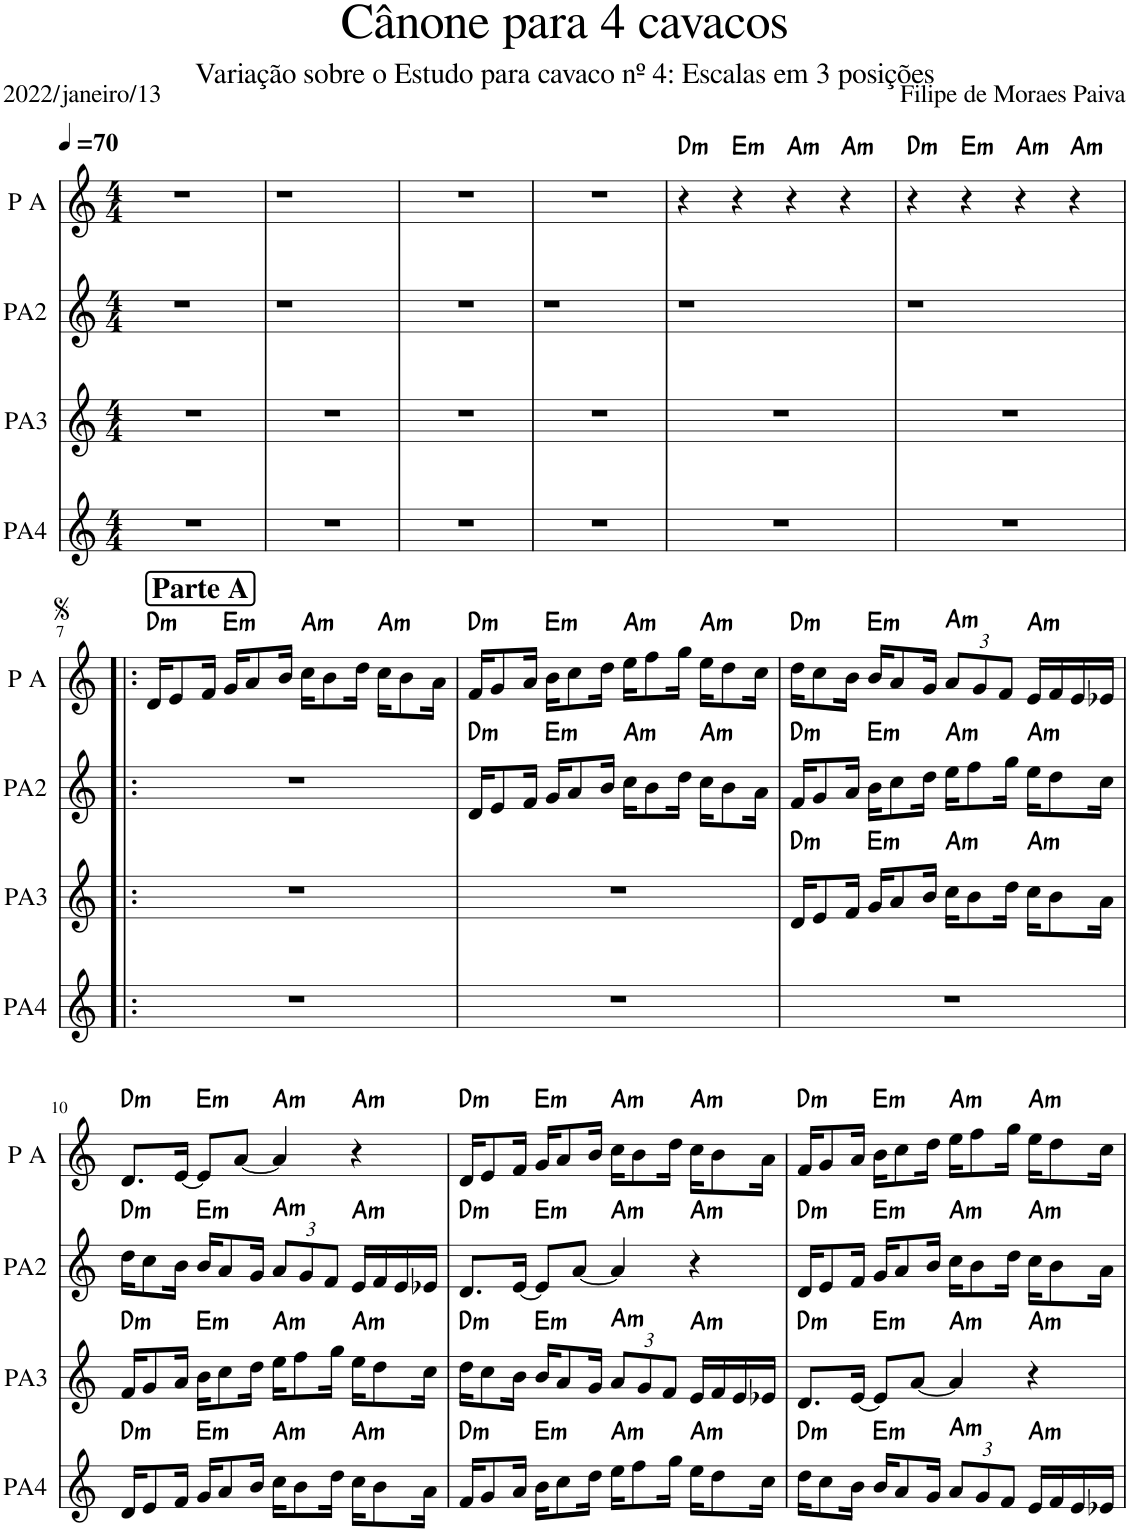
**kern	**kern	**dynam	**harte	**kern	**harte	**kern	**harte	**kern	**harte	**kern	**harte
*part6	*part5	*part5	*part5	*part4	*part4	*part3	*part3	*part2	*part2	*part1	*part1
*staff6	*staff5	*staff5	*	*staff4	*	*staff3	*	*staff2	*	*staff1	*
*I"P G	*I"P M	*	*	*I"PA4	*	*I"PA3	*	*I"PA2	*	*I"P A	*
*I'P G	*I'P M	*	*	*I'PA4	*	*I'PA3	*	*I'PA2	*	*I'P A	*
*stria5	*stria5	*	*	*	*	*	*	*	*	*	*
*clefFv4	*clefGv2	*	*	*clefG2	*	*clefG2	*	*clefG2	*	*clefG2	*
*	*	*	*	*ITrd7c12	*	*	*	*	*	*	*
*k[]	*k[]	*	*	*k[]	*	*k[]	*	*k[]	*	*k[]	*
*M4/4	*M4/4	*	*	*M4/4	*	*M4/4	*	*M4/4	*	*M4/4	*
*MM70	*MM70	*	*	*MM70	*	*MM70	*	*MM70	*	*MM70	*
=1	=1	=1	=1	=1	=1	=1	=1	=1	=1	=1	=1
1r	1r	.	.	1r	.	1r	.	1r	.	1r	.
=2	=2	=2	=2	=2	=2	=2	=2	=2	=2	=2	=2
1r	1r	.	.	1r	.	1r	.	1r	.	1r	.
=3	=3	=3	=3	=3	=3	=3	=3	=3	=3	=3	=3
1r	1r	.	.	1r	.	1r	.	1r	.	1r	.
=4	=4	=4	=4	=4	=4	=4	=4	=4	=4	=4	=4
1r	1r	.	.	1r	.	1r	.	1r	.	1r	.
=5	=5	=5	=5	=5	=5	=5	=5	=5	=5	=5	=5
!	!	!LO:DY:b	!LO:H:kt=m	!	!	!	!	!	!	!	!LO:H:kt=m
8.DD/L	16r	p	D:min	1r	.	1r	.	1r	.	4r	D:min
.	8D/ 8F/ 8A/L	.	.	.	.	.	.	.	.	.	.
16FF/Jk	[16D/ [16F/ [16A/Jk	.	.	.	.	.	.	.	.	.	.
!	!	!	!LO:H:kt=m	!	!	!	!	!	!	!	!LO:H:kt=m
8.EE/L	16D]/ 16F]/ 16A]/LL	.	E:min	.	.	.	.	.	.	4r	E:min
.	16E/ 16G/ 16B/J	.	.	.	.	.	.	.	.	.	.
.	8E/ 8G/ 8B/J	.	.	.	.	.	.	.	.	.	.
16BBB/Jk	.	.	.	.	.	.	.	.	.	.	.
!	!	!	!LO:H:kt=m	!	!	!	!	!	!	!	!LO:H:kt=m
8.CC/L	8E/ 8A/ 8c/L	.	A:min	.	.	.	.	.	.	4r	A:min
.	8E/ 8A/ 8c/J	.	.	.	.	.	.	.	.	.	.
16EE/Jk	.	.	.	.	.	.	.	.	.	.	.
!	!	!	!LO:H:kt=m	!	!	!	!	!	!	!	!LO:H:kt=m
16AAA/KL	8.E/ 8.A/ 8.c/L	.	A:min	.	.	.	.	.	.	4r	A:min
8CC/	.	.	.	.	.	.	.	.	.	.	.
16AAA/Jk	16E/ 16A/ 16c/Jk	.	.	.	.	.	.	.	.	.	.
=6	=6	=6	=6	=6	=6	=6	=6	=6	=6	=6	=6
!	!	!LO:DY:b	!LO:H:kt=m	!	!	!	!	!	!	!	!LO:H:kt=m
8.DD/L	16r	p	D:min	1r	.	1r	.	1r	.	4r	D:min
.	8D/ 8F/ 8A/L	.	.	.	.	.	.	.	.	.	.
16FF/Jk	[16D/ [16F/ [16A/Jk	.	.	.	.	.	.	.	.	.	.
!	!	!	!LO:H:kt=m	!	!	!	!	!	!	!	!LO:H:kt=m
8.EE/L	16D]/ 16F]/ 16A]/LL	.	E:min	.	.	.	.	.	.	4r	E:min
.	16E/ 16G/ 16B/J	.	.	.	.	.	.	.	.	.	.
.	8E/ 8G/ 8B/J	.	.	.	.	.	.	.	.	.	.
16BBB/Jk	.	.	.	.	.	.	.	.	.	.	.
!	!	!	!LO:H:kt=m	!	!	!	!	!	!	!	!LO:H:kt=m
8.CC/L	8E/ 8A/ 8c/L	.	A:min	.	.	.	.	.	.	4r	A:min
.	8E/ 8A/ 8c/J	.	.	.	.	.	.	.	.	.	.
16EE/Jk	.	.	.	.	.	.	.	.	.	.	.
!	!	!	!LO:H:kt=m	!	!	!	!	!	!	!	!LO:H:kt=m
16AAA/KL	8.E/ 8.A/ 8.c/L	.	A:min	.	.	.	.	.	.	4r	A:min
8CC/	.	.	.	.	.	.	.	.	.	.	.
16AAA/Jk	16E/ 16A/ 16c/Jk	.	.	.	.	.	.	.	.	.	.
!!LO:LB:g=z
!!LO:REH:place=s1:a:B:cj:fs=14:t=Parte A
=7!|:	=7!|:	=7!|:	=7!|:	=7!|:	=7!|:	=7!|:	=7!|:	=7!|:	=7!|:	=7!|:	=7!|:
!	!	!LO:DY:b	!LO:H:kt=m	!	!	!	!	!	!	!	!LO:H:kt=m
8.DD/L	16r	p	D:min	1r	.	1r	.	1r	.	16d/KL	D:min
.	8D/ 8F/ 8A/L	.	.	.	.	.	.	.	.	8e/	.
16FF/Jk	[16D/ [16F/ [16A/Jk	.	.	.	.	.	.	.	.	16f/Jk	.
!	!	!	!LO:H:kt=m	!	!	!	!	!	!	!	!LO:H:kt=m
8.EE/L	16D]/ 16F]/ 16A]/LL	.	E:min	.	.	.	.	.	.	16g/KL	E:min
.	16E/ 16G/ 16B/J	.	.	.	.	.	.	.	.	8a/	.
.	8E/ 8G/ 8B/J	.	.	.	.	.	.	.	.	.	.
16BBB/Jk	.	.	.	.	.	.	.	.	.	16b/Jk	.
!	!	!	!LO:H:kt=m	!	!	!	!	!	!	!	!LO:H:kt=m
8.CC/L	8E/ 8A/ 8c/L	.	A:min	.	.	.	.	.	.	16cc\KL	A:min
.	.	.	.	.	.	.	.	.	.	8b\	.
.	8E/ 8A/ 8c/J	.	.	.	.	.	.	.	.	.	.
16EE/Jk	.	.	.	.	.	.	.	.	.	16dd\Jk	.
!	!	!	!LO:H:kt=m	!	!	!	!	!	!	!	!LO:H:kt=m
16AAA/KL	8.E/ 8.A/ 8.c/L	.	A:min	.	.	.	.	.	.	16cc\KL	A:min
8CC/	.	.	.	.	.	.	.	.	.	8b\	.
16AAA/Jk	16E/ 16A/ 16c/Jk	.	.	.	.	.	.	.	.	16a\Jk	.
=8	=8	=8	=8	=8	=8	=8	=8	=8	=8	=8	=8
!	!	!LO:DY:b	!LO:H:kt=m	!	!	!	!	!	!LO:H:kt=m	!	!LO:H:kt=m
8.DD/L	16r	p	D:min	1r	.	1r	.	16d/KL	D:min	16f/KL	D:min
.	8D/ 8F/ 8A/L	.	.	.	.	.	.	8e/	.	8g/	.
16FF/Jk	[16D/ [16F/ [16A/Jk	.	.	.	.	.	.	16f/Jk	.	16a/Jk	.
!	!	!	!LO:H:kt=m	!	!	!	!	!	!LO:H:kt=m	!	!LO:H:kt=m
8.EE/L	16D]/ 16F]/ 16A]/LL	.	E:min	.	.	.	.	16g/KL	E:min	16b\KL	E:min
.	16E/ 16G/ 16B/J	.	.	.	.	.	.	8a/	.	8cc\	.
.	8E/ 8G/ 8B/J	.	.	.	.	.	.	.	.	.	.
16BBB/Jk	.	.	.	.	.	.	.	16b/Jk	.	16dd\Jk	.
!	!	!	!LO:H:kt=m	!	!	!	!	!	!LO:H:kt=m	!	!LO:H:kt=m
8.CC/L	8E/ 8A/ 8c/L	.	A:min	.	.	.	.	16cc\KL	A:min	16ee\KL	A:min
.	.	.	.	.	.	.	.	8b\	.	8ff\	.
.	8E/ 8A/ 8c/J	.	.	.	.	.	.	.	.	.	.
16EE/Jk	.	.	.	.	.	.	.	16dd\Jk	.	16gg\Jk	.
!	!	!	!LO:H:kt=m	!	!	!	!	!	!LO:H:kt=m	!	!LO:H:kt=m
16AAA/KL	8.E/ 8.A/ 8.c/L	.	A:min	.	.	.	.	16cc\KL	A:min	16ee\KL	A:min
8CC/	.	.	.	.	.	.	.	8b\	.	8dd\	.
16AAA/Jk	16E/ 16A/ 16c/Jk	.	.	.	.	.	.	16a\Jk	.	16cc\Jk	.
=9	=9	=9	=9	=9	=9	=9	=9	=9	=9	=9	=9
!	!	!LO:DY:b	!LO:H:kt=m	!	!	!	!LO:H:kt=m	!	!LO:H:kt=m	!	!LO:H:kt=m
8.DD/L	16r	p	D:min	1r	.	16d/KL	D:min	16f/KL	D:min	16dd\KL	D:min
.	8D/ 8F/ 8A/L	.	.	.	.	8e/	.	8g/	.	8cc\	.
16FF/Jk	[16D/ [16F/ [16A/Jk	.	.	.	.	16f/Jk	.	16a/Jk	.	16b\Jk	.
!	!	!	!LO:H:kt=m	!	!	!	!LO:H:kt=m	!	!LO:H:kt=m	!	!LO:H:kt=m
8.EE/L	16D]/ 16F]/ 16A]/LL	.	E:min	.	.	16g/KL	E:min	16b\KL	E:min	16b/KL	E:min
.	16E/ 16G/ 16B/J	.	.	.	.	8a/	.	8cc\	.	8a/	.
.	8E/ 8G/ 8B/J	.	.	.	.	.	.	.	.	.	.
16BBB/Jk	.	.	.	.	.	16b/Jk	.	16dd\Jk	.	16g/Jk	.
*	*	*	*	*	*	*	*	*	*	*Xbrackettup	*
!	!	!	!LO:H:kt=m	!	!	!	!LO:H:kt=m	!	!LO:H:kt=m	!	!LO:H:kt=m
8.CC/L	8E/ 8A/ 8c/L	.	A:min	.	.	16cc\KL	A:min	16ee\KL	A:min	12a/L	A:min
.	.	.	.	.	.	8b\	.	8ff\	.	.	.
.	.	.	.	.	.	.	.	.	.	12g/	.
.	8E/ 8A/ 8c/J	.	.	.	.	.	.	.	.	.	.
.	.	.	.	.	.	.	.	.	.	12f/J	.
16EE/Jk	.	.	.	.	.	16dd\Jk	.	16gg\Jk	.	.	.
!	!	!	!LO:H:kt=m	!	!	!	!LO:H:kt=m	!	!LO:H:kt=m	!	!LO:H:kt=m
16AAA/KL	8.E/ 8.A/ 8.c/L	.	A:min	.	.	16cc\KL	A:min	16ee\KL	A:min	16e/LL	A:min
8CC/	.	.	.	.	.	8b\	.	8dd\	.	16f/	.
.	.	.	.	.	.	.	.	.	.	16e/	.
16AAA/Jk	16E/ 16A/ 16c/Jk	.	.	.	.	16a\Jk	.	16cc\Jk	.	16e-X/JJ	.
!!LO:LB:g=z
=10	=10	=10	=10	=10	=10	=10	=10	=10	=10	=10	=10
!	!	!LO:DY:b	!LO:H:kt=m	!	!LO:H:kt=m	!	!LO:H:kt=m	!	!LO:H:kt=m	!	!LO:H:kt=m
8.DD/L	16r	p	D:min	16d/KL	D:min	16f/KL	D:min	16dd\KL	D:min	8.d/L	D:min
.	8D/ 8F/ 8A/L	.	.	8e/	.	8g/	.	8cc\	.	.	.
16FF/Jk	[16D/ [16F/ [16A/Jk	.	.	16f/Jk	.	16a/Jk	.	16b\Jk	.	[16e/Jk	.
!	!	!	!LO:H:kt=m	!	!LO:H:kt=m	!	!LO:H:kt=m	!	!LO:H:kt=m	!	!LO:H:kt=m
8.EE/L	16D]/ 16F]/ 16A]/LL	.	E:min	16g/KL	E:min	16b\KL	E:min	16b/KL	E:min	8e/L]	E:min
.	16E/ 16G/ 16B/J	.	.	8a/	.	8cc\	.	8a/	.	.	.
.	8E/ 8G/ 8B/J	.	.	.	.	.	.	.	.	[8a/J	.
16BBB/Jk	.	.	.	16b/Jk	.	16dd\Jk	.	16g/Jk	.	.	.
*	*	*	*	*	*	*	*	*Xbrackettup	*	*	*
!	!	!	!LO:H:kt=m	!	!LO:H:kt=m	!	!LO:H:kt=m	!	!LO:H:kt=m	!	!LO:H:kt=m
8.CC/L	8E/ 8A/ 8c/L	.	A:min	16cc\KL	A:min	16ee\KL	A:min	12a/L	A:min	4a/]	A:min
.	.	.	.	8b\	.	8ff\	.	.	.	.	.
.	.	.	.	.	.	.	.	12g/	.	.	.
.	8E/ 8A/ 8c/J	.	.	.	.	.	.	.	.	.	.
.	.	.	.	.	.	.	.	12f/J	.	.	.
16EE/Jk	.	.	.	16dd\Jk	.	16gg\Jk	.	.	.	.	.
!	!	!	!LO:H:kt=m	!	!LO:H:kt=m	!	!LO:H:kt=m	!	!LO:H:kt=m	!	!LO:H:kt=m
16AAA/KL	8.E/ 8.A/ 8.c/L	.	A:min	16cc\KL	A:min	16ee\KL	A:min	16e/LL	A:min	4r	A:min
8CC/	.	.	.	8b\	.	8dd\	.	16f/	.	.	.
.	.	.	.	.	.	.	.	16e/	.	.	.
16AAA/Jk	16E/ 16A/ 16c/Jk	.	.	16a\Jk	.	16cc\Jk	.	16e-X/JJ	.	.	.
=11	=11	=11	=11	=11	=11	=11	=11	=11	=11	=11	=11
!	!	!LO:DY:b	!LO:H:kt=m	!	!LO:H:kt=m	!	!LO:H:kt=m	!	!LO:H:kt=m	!	!LO:H:kt=m
8.DD/L	16r	p	D:min	16f/KL	D:min	16dd\KL	D:min	8.d/L	D:min	16d/KL	D:min
.	8D/ 8F/ 8A/L	.	.	8g/	.	8cc\	.	.	.	8e/	.
16FF/Jk	[16D/ [16F/ [16A/Jk	.	.	16a/Jk	.	16b\Jk	.	[16e/Jk	.	16f/Jk	.
!	!	!	!LO:H:kt=m	!	!LO:H:kt=m	!	!LO:H:kt=m	!	!LO:H:kt=m	!	!LO:H:kt=m
8.EE/L	16D]/ 16F]/ 16A]/LL	.	E:min	16b\KL	E:min	16b/KL	E:min	8e/L]	E:min	16g/KL	E:min
.	16E/ 16G/ 16B/J	.	.	8cc\	.	8a/	.	.	.	8a/	.
.	8E/ 8G/ 8B/J	.	.	.	.	.	.	[8a/J	.	.	.
16BBB/Jk	.	.	.	16dd\Jk	.	16g/Jk	.	.	.	16b/Jk	.
*	*	*	*	*	*	*Xbrackettup	*	*	*	*	*
!	!	!	!LO:H:kt=m	!	!LO:H:kt=m	!	!LO:H:kt=m	!	!LO:H:kt=m	!	!LO:H:kt=m
8.CC/L	8E/ 8A/ 8c/L	.	A:min	16ee\KL	A:min	12a/L	A:min	4a/]	A:min	16cc\KL	A:min
.	.	.	.	8ff\	.	.	.	.	.	8b\	.
.	.	.	.	.	.	12g/	.	.	.	.	.
.	8E/ 8A/ 8c/J	.	.	.	.	.	.	.	.	.	.
.	.	.	.	.	.	12f/J	.	.	.	.	.
16EE/Jk	.	.	.	16gg\Jk	.	.	.	.	.	16dd\Jk	.
!	!	!	!LO:H:kt=m	!	!LO:H:kt=m	!	!LO:H:kt=m	!	!LO:H:kt=m	!	!LO:H:kt=m
16AAA/KL	8.E/ 8.A/ 8.c/L	.	A:min	16ee\KL	A:min	16e/LL	A:min	4r	A:min	16cc\KL	A:min
8CC/	.	.	.	8dd\	.	16f/	.	.	.	8b\	.
.	.	.	.	.	.	16e/	.	.	.	.	.
16AAA/Jk	16E/ 16A/ 16c/Jk	.	.	16cc\Jk	.	16e-X/JJ	.	.	.	16a\Jk	.
=12	=12	=12	=12	=12	=12	=12	=12	=12	=12	=12	=12
!	!	!LO:DY:b	!LO:H:kt=m	!	!LO:H:kt=m	!	!LO:H:kt=m	!	!LO:H:kt=m	!	!LO:H:kt=m
8.DD/L	16r	p	D:min	16dd\KL	D:min	8.d/L	D:min	16d/KL	D:min	16f/KL	D:min
.	8D/ 8F/ 8A/L	.	.	8cc\	.	.	.	8e/	.	8g/	.
16FF/Jk	[16D/ [16F/ [16A/Jk	.	.	16b\Jk	.	[16e/Jk	.	16f/Jk	.	16a/Jk	.
!	!	!	!LO:H:kt=m	!	!LO:H:kt=m	!	!LO:H:kt=m	!	!LO:H:kt=m	!	!LO:H:kt=m
8.EE/L	16D]/ 16F]/ 16A]/LL	.	E:min	16b/KL	E:min	8e/L]	E:min	16g/KL	E:min	16b\KL	E:min
.	16E/ 16G/ 16B/J	.	.	8a/	.	.	.	8a/	.	8cc\	.
.	8E/ 8G/ 8B/J	.	.	.	.	[8a/J	.	.	.	.	.
16BBB/Jk	.	.	.	16g/Jk	.	.	.	16b/Jk	.	16dd\Jk	.
*	*	*	*	*Xbrackettup	*	*	*	*	*	*	*
!	!	!	!LO:H:kt=m	!	!LO:H:kt=m	!	!LO:H:kt=m	!	!LO:H:kt=m	!	!LO:H:kt=m
8.CC/L	8E/ 8A/ 8c/L	.	A:min	12a/L	A:min	4a/]	A:min	16cc\KL	A:min	16ee\KL	A:min
.	.	.	.	.	.	.	.	8b\	.	8ff\	.
.	.	.	.	12g/	.	.	.	.	.	.	.
.	8E/ 8A/ 8c/J	.	.	.	.	.	.	.	.	.	.
.	.	.	.	12f/J	.	.	.	.	.	.	.
16EE/Jk	.	.	.	.	.	.	.	16dd\Jk	.	16gg\Jk	.
!	!	!	!LO:H:kt=m	!	!LO:H:kt=m	!	!LO:H:kt=m	!	!LO:H:kt=m	!	!LO:H:kt=m
16AAA/KL	8.E/ 8.A/ 8.c/L	.	A:min	16e/LL	A:min	4r	A:min	16cc\KL	A:min	16ee\KL	A:min
8CC/	.	.	.	16f/	.	.	.	8b\	.	8dd\	.
.	.	.	.	16e/	.	.	.	.	.	.	.
16AAA/Jk	16E/ 16A/ 16c/Jk	.	.	16e-X/JJ	.	.	.	16a\Jk	.	16cc\Jk	.
=	=	=	=	=	=	=	=	=	=	=	=
*-	*-	*-	*-	*-	*-	*-	*-	*-	*-	*-	*-
